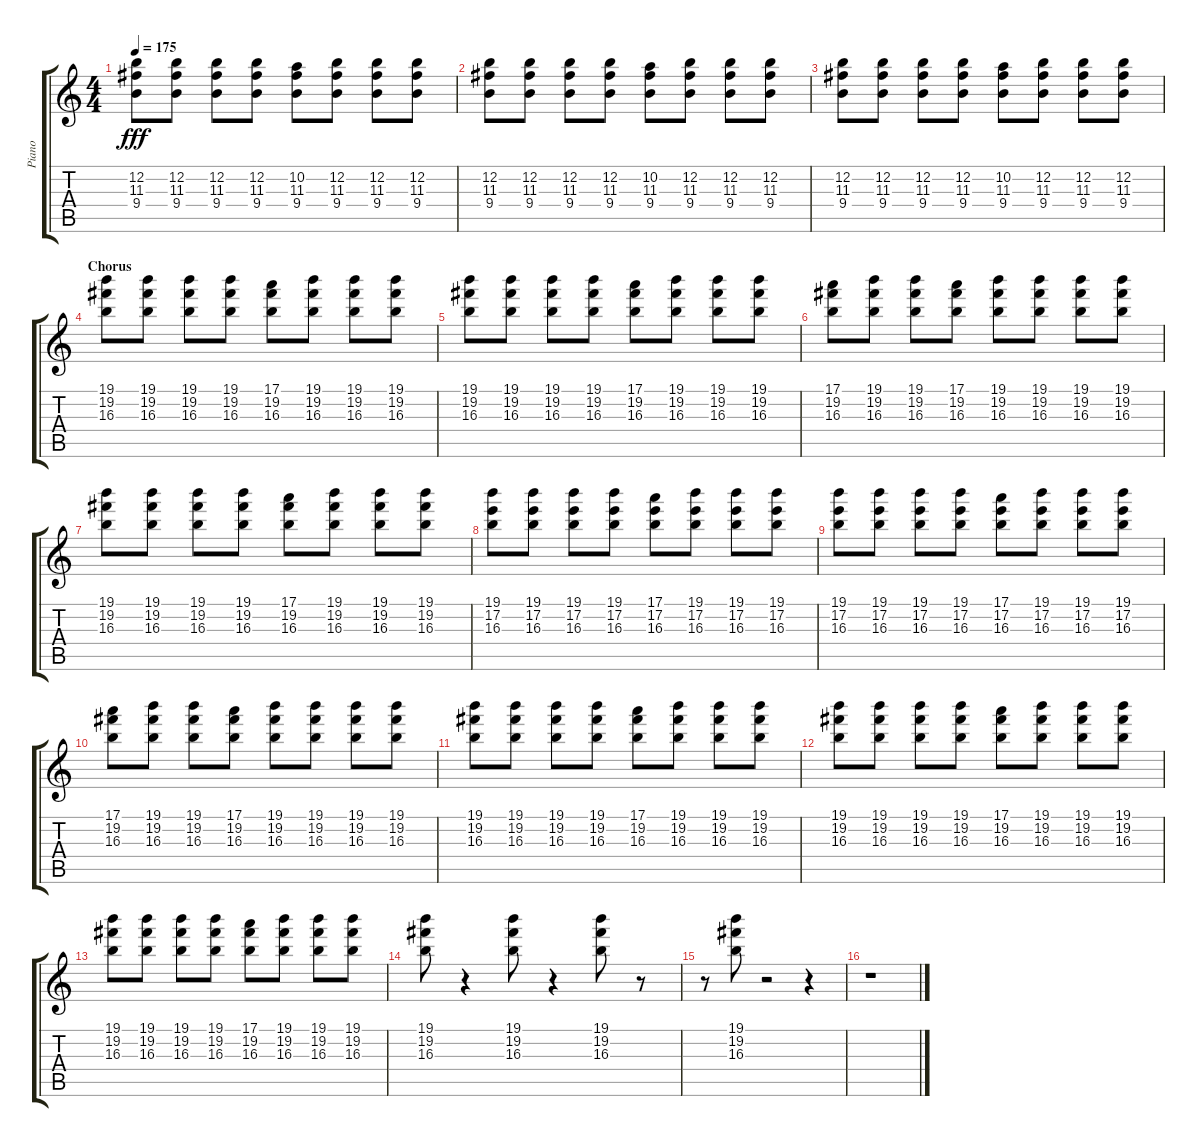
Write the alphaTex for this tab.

\track ("Piano" "Piano") {instrument acousticgrandpiano}
\staff {score tabs}
\tuning (E5 B4 G4 D4 A3 E3) {hide}
\ts (4 4)
\tempo 175
\clef g2
\ks c
(12.2 11.3 9.4).8{dy fff} (12.2 11.3 9.4).8 (12.2 11.3 9.4).8 (12.2 11.3 9.4).8 (10.2 11.3 9.4).8 (12.2 11.3 9.4).8 (12.2 11.3 9.4).8 (12.2 11.3 9.4).8 |
(12.2 11.3 9.4).8 (12.2 11.3 9.4).8 (12.2 11.3 9.4).8 (12.2 11.3 9.4).8 (10.2 11.3 9.4).8 (12.2 11.3 9.4).8 (12.2 11.3 9.4).8 (12.2 11.3 9.4).8 |
(12.2 11.3 9.4).8 (12.2 11.3 9.4).8 (12.2 11.3 9.4).8 (12.2 11.3 9.4).8 (10.2 11.3 9.4).8 (12.2 11.3 9.4).8 (12.2 11.3 9.4).8 (12.2 11.3 9.4).8 |
\section ("" "Chorus")
(19.1 19.2 16.3).8 (19.1 19.2 16.3).8 (19.1 19.2 16.3).8 (19.1 19.2 16.3).8 (17.1 19.2 16.3).8 (19.1 19.2 16.3).8 (19.1 19.2 16.3).8 (19.1 19.2 16.3).8 |
(19.1 19.2 16.3).8 (19.1 19.2 16.3).8 (19.1 19.2 16.3).8 (19.1 19.2 16.3).8 (17.1 19.2 16.3).8 (19.1 19.2 16.3).8 (19.1 19.2 16.3).8 (19.1 19.2 16.3).8 |
(17.1 19.2 16.3).8 (19.1 19.2 16.3).8 (19.1 19.2 16.3).8 (17.1 19.2 16.3).8 (19.1 19.2 16.3).8 (19.1 19.2 16.3).8 (19.1 19.2 16.3).8 (19.1 19.2 16.3).8 |
(19.1 19.2 16.3).8 (19.1 19.2 16.3).8 (19.1 19.2 16.3).8 (19.1 19.2 16.3).8 (17.1 19.2 16.3).8 (19.1 19.2 16.3).8 (19.1 19.2 16.3).8 (19.1 19.2 16.3).8 |
(19.1 17.2 16.3).8 (19.1 17.2 16.3).8 (19.1 17.2 16.3).8 (19.1 17.2 16.3).8 (17.1 17.2 16.3).8 (19.1 17.2 16.3).8 (19.1 17.2 16.3).8 (19.1 17.2 16.3).8 |
(19.1 17.2 16.3).8 (19.1 17.2 16.3).8 (19.1 17.2 16.3).8 (19.1 17.2 16.3).8 (17.1 17.2 16.3).8 (19.1 17.2 16.3).8 (19.1 17.2 16.3).8 (19.1 17.2 16.3).8 |
(17.1 19.2 16.3).8 (19.1 19.2 16.3).8 (19.1 19.2 16.3).8 (17.1 19.2 16.3).8 (19.1 19.2 16.3).8 (19.1 19.2 16.3).8 (19.1 19.2 16.3).8 (19.1 19.2 16.3).8 |
(19.1 19.2 16.3).8 (19.1 19.2 16.3).8 (19.1 19.2 16.3).8 (19.1 19.2 16.3).8 (17.1 19.2 16.3).8 (19.1 19.2 16.3).8 (19.1 19.2 16.3).8 (19.1 19.2 16.3).8 |
(19.1 19.2 16.3).8 (19.1 19.2 16.3).8 (19.1 19.2 16.3).8 (19.1 19.2 16.3).8 (17.1 19.2 16.3).8 (19.1 19.2 16.3).8 (19.1 19.2 16.3).8 (19.1 19.2 16.3).8 |
(19.1 19.2 16.3).8 (19.1 19.2 16.3).8 (19.1 19.2 16.3).8 (19.1 19.2 16.3).8 (17.1 19.2 16.3).8 (19.1 19.2 16.3).8 (19.1 19.2 16.3).8 (19.1 19.2 16.3).8 |
(19.1 19.2 16.3).8 r.4 (19.1 19.2 16.3).8 r.4 (19.1 19.2 16.3).8 r.8 |
r.8 (19.1 19.2 16.3).8 r.2 r.4 |
r.1
